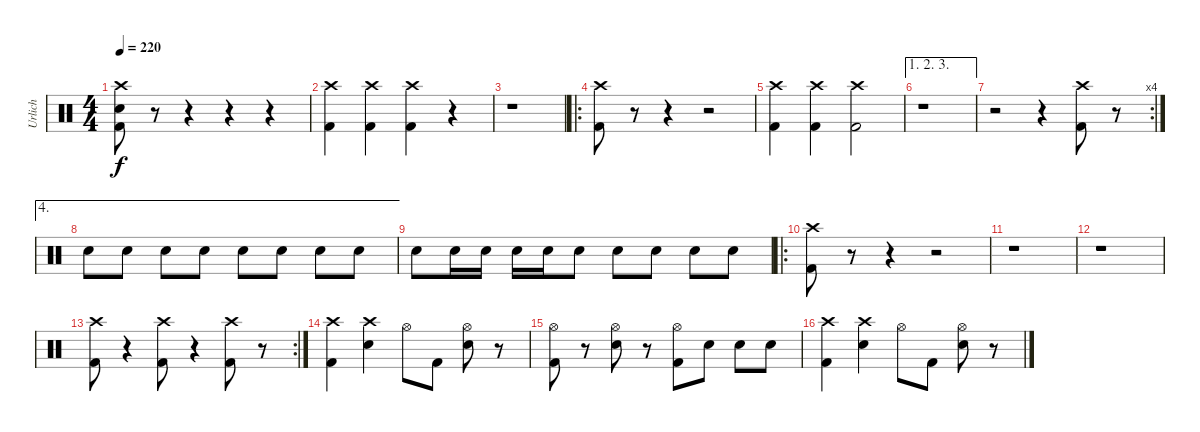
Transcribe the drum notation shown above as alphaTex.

\track ("Urlich" "Urlich") {instrument percussion}
\staff {score}
\articulation defaults
\ts (4 4)
\tempo 220
\clef neutral
\ks c
("Crash high (hit)" "Snare (hit) 2" "Kick (hit) 2").8{dy f} r.8 r.4 r.4 r.4 |
("Crash high (hit)" "Kick (hit) 2").4 ("Crash high (hit)" "Kick (hit) 2").4 ("Crash high (hit)" "Kick (hit) 2").4 r.4 |
r.1 |
\ro
("Crash high (hit)" "Kick (hit) 2").8 r.8 r.4 r.2 |
("Crash high (hit)" "Kick (hit) 2").4 ("Crash high (hit)" "Kick (hit) 2").4 ("Crash high (hit)" "Kick (hit) 2").2 |
\ae (1 2 3)
r.1 |
\rc 4
r.2 r.4 ("Crash high (hit)" "Kick (hit) 2").8 r.8 |
\ae 4 "Snare (hit) 2".8 "Snare (hit) 2".8 "Snare (hit) 2".8 "Snare (hit) 2".8 "Snare (hit) 2".8 "Snare (hit) 2".8 "Snare (hit) 2".8 "Snare (hit) 2".8
|
"Snare (hit) 2".8 "Snare (hit) 2".16 "Snare (hit) 2".16 "Snare (hit) 2".16 "Snare (hit) 2".16 "Snare (hit) 2".8 "Snare (hit) 2".8 "Snare (hit) 2".8 "Snare (hit) 2".8 "Snare (hit) 2".8 |
\ro
("Crash high (hit)" "Kick (hit) 2").8 r.8 r.4 r.2 |
r.1 |
r.1 |
\rc 2
("Crash high (hit)" "Kick (hit) 2").8 r.4 ("Crash high (hit)" "Kick (hit) 2").8 r.4 ("Crash high (hit)" "Kick (hit) 2").8 r.8 |
("Crash high (hit)" "Kick (hit) 2").4 ("Crash high (hit)" "Snare (hit) 2").4 "Hi-Hat (open)".8 "Kick (hit) 2".8 ("Hi-Hat (open)" "Snare (hit) 2").8 r.8 |
("Hi-Hat (open)" "Kick (hit) 2").8 r.8 ("Hi-Hat (open)" "Snare (hit) 2").8 r.8 ("Hi-Hat (open)" "Kick (hit) 2").8 "Snare (hit) 2".8 "Snare (hit) 2".8 "Snare (hit) 2".8 |
("Crash high (hit)" "Kick (hit) 2").4 ("Crash high (hit)" "Snare (hit) 2").4 "Hi-Hat (open)".8 "Kick (hit) 2".8 ("Hi-Hat (open)" "Snare (hit) 2").8 r.8
